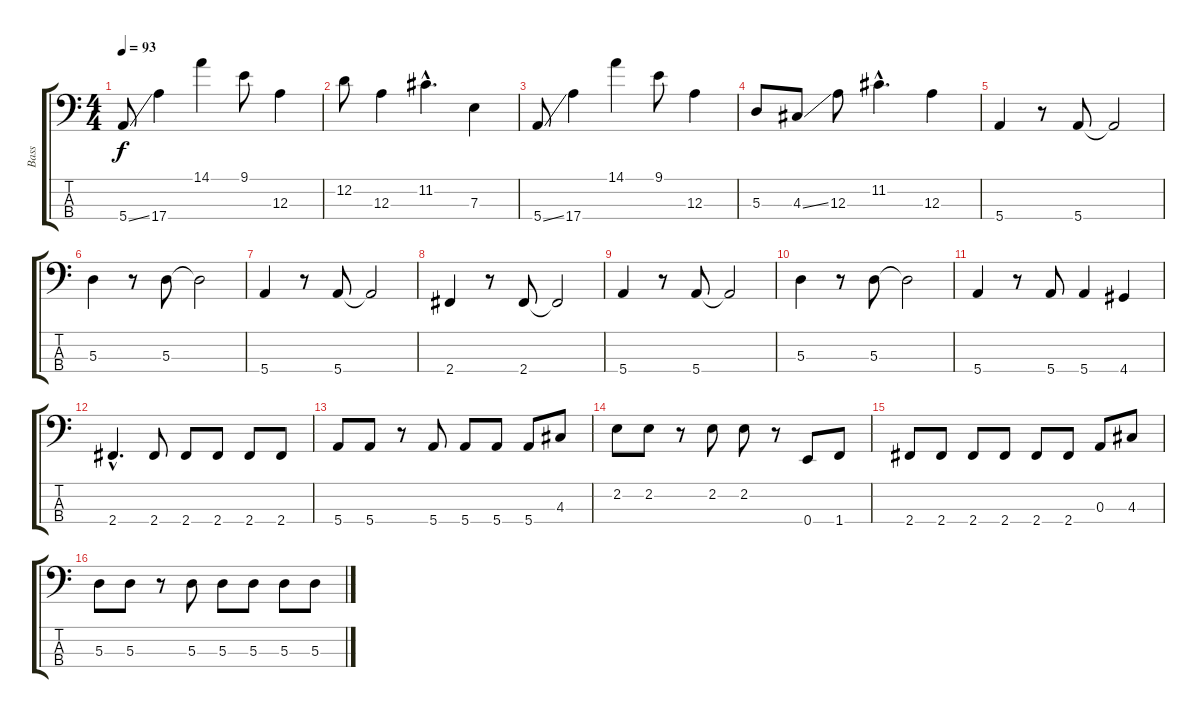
\track ("Bass" "Bass") {instrument electricbassfinger}
\staff {score tabs}
\tuning (G2 D2 A1 E1) {hide}
\ts (4 4)
\tempo 93
\clef f4
\ks c
5.4{ss}.8{dy f instrument electricbassfinger} 17.4.4 14.1.4 9.1.8 12.3.4 |
12.2.8 12.3.4 11.2{hac}.4{d} 7.3.4 |
5.4{ss}.8 17.4.4 14.1.4 9.1.8 12.3.4 |
5.3.8 4.3{ss}.8 12.3.8 11.2{hac}.4{d} 12.3.4 |
5.4.4 r.8 5.4.8 5.4{t}.2 |
5.3.4 r.8 5.3.8 5.3{t}.2 |
5.4.4 r.8 5.4.8 5.4{t}.2 |
2.4.4 r.8 2.4.8 2.4{t}.2 |
5.4.4 r.8 5.4.8 5.4{t}.2 |
5.3.4 r.8 5.3.8 5.3{t}.2 |
5.4.4 r.8 5.4.8 5.4.4 4.4.4 |
2.4{hac}.4{d} 2.4.8 2.4.8 2.4.8 2.4.8 2.4.8 |
5.4.8 5.4.8 r.8 5.4.8 5.4.8 5.4.8 5.4.8 4.3.8 |
2.2.8 2.2.8 r.8 2.2.8 2.2.8 r.8 0.4.8 1.4.8 |
2.4.8 2.4.8 2.4.8 2.4.8 2.4.8 2.4.8 0.3.8 4.3.8 |
5.3.8 5.3.8 r.8 5.3.8 5.3.8 5.3.8 5.3.8 5.3.8
